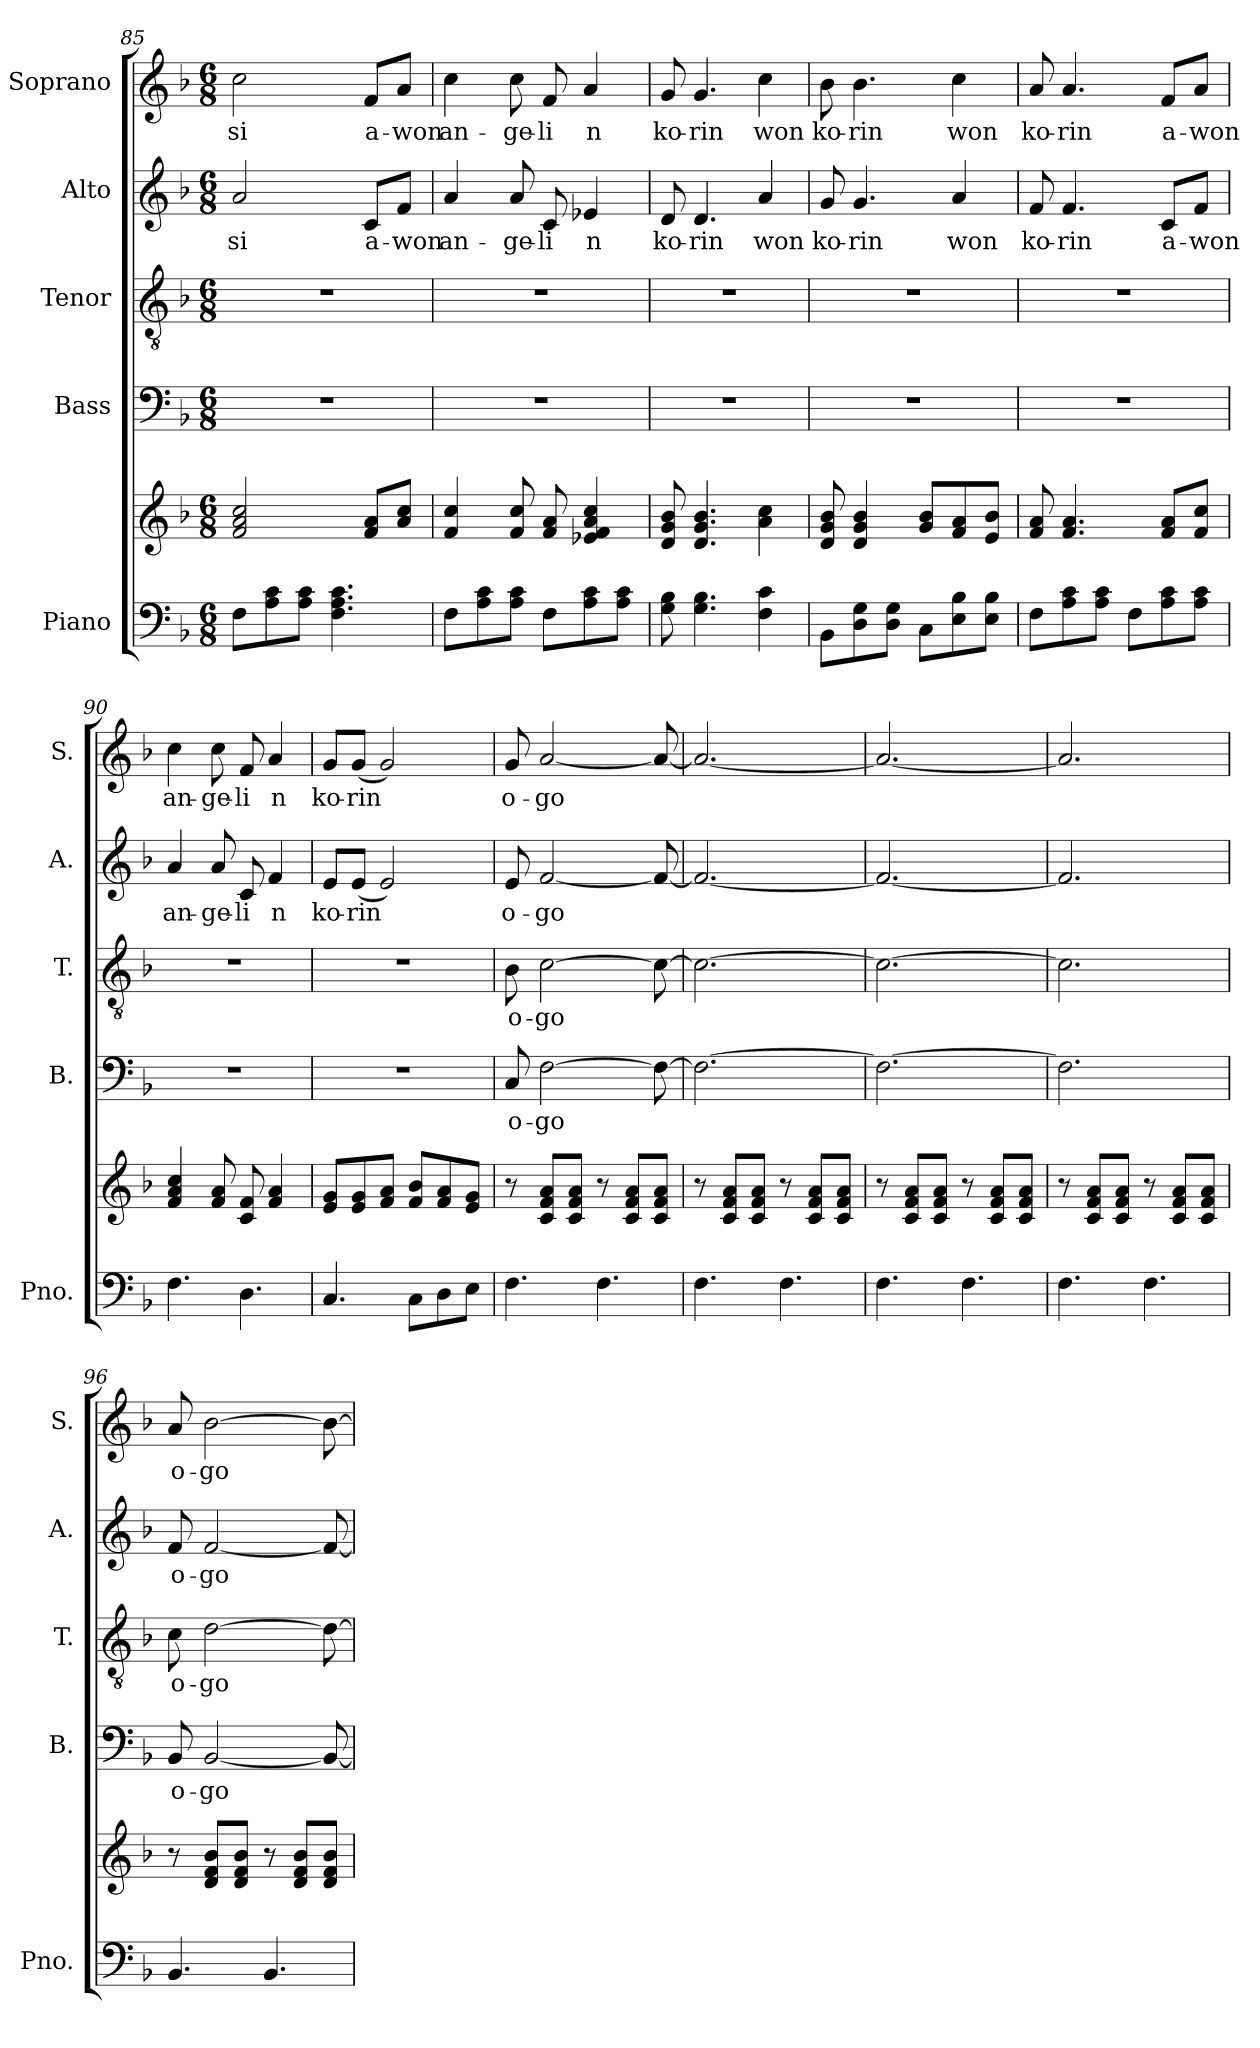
**kern	**kern	**kern	**text	**kern	**text	**kern	**text	**kern	**text
*part5	*part5	*part4	*part4	*part3	*part3	*part2	*part2	*part1	*part1
*staff6	*staff5	*staff4	*staff4	*staff3	*staff3	*staff2	*staff2	*staff1	*staff1
*I"Piano	*	*I"Bass	*	*I"Tenor	*	*I"Alto	*	*I"Soprano	*
*I'Pno.	*	*I'B.	*	*I'T.	*	*I'A.	*	*I'S.	*
*clefF4	*clefG2	*clefF4	*	*clefGv2	*	*clefG2	*	*clefG2	*
*k[b-]	*k[b-]	*k[b-]	*	*k[b-]	*	*k[b-]	*	*k[b-]	*
*M6/8	*M6/8	*M6/8	*	*M6/8	*	*M6/8	*	*M6/8	*
=85	=85	=85	=85	=85	=85	=85	=85	=85	=85
!	!	!	!	!	!	!	!LO:LY:b	!	!LO:LY:b
8F\L	2f/ 2a/ 2cc/	2.r	.	2.r	.	2a/	si	2cc\	si
8A\ 8c\	.	.	.	.	.	.	.	.	.
8A\ 8c\J	.	.	.	.	.	.	.	.	.
4.F\ 4.A\ 4.c\	.	.	.	.	.	.	.	.	.
!	!	!	!	!	!	!	!LO:LY:b	!	!LO:LY:b
.	8f/ 8a/L	.	.	.	.	8c/L	a-	8f/L	a-
!	!	!	!	!	!	!	!LO:LY:b	!	!LO:LY:b
.	8a/ 8cc/J	.	.	.	.	8f/J	-won	8a/J	-won
=86	=86	=86	=86	=86	=86	=86	=86	=86	=86
!	!	!	!	!	!	!	!LO:LY:b	!	!LO:LY:b
8F\L	4f/ 4cc/	2.r	.	2.r	.	4a/	an-	4cc\	an-
8A\ 8c\	.	.	.	.	.	.	.	.	.
!	!	!	!	!	!	!	!LO:LY:b	!	!LO:LY:b
8A\ 8c\J	8f/ 8cc/	.	.	.	.	8a/	-ge-	8cc\	-ge-
!	!	!	!	!	!	!	!LO:LY:b	!	!LO:LY:b
8F\L	8f/ 8a/	.	.	.	.	8c/	-li	8f/	-li
!	!	!	!	!	!	!	!LO:LY:b	!	!LO:LY:b
8A\ 8c\	4e-X/ 4f/ 4a/ 4cc/	.	.	.	.	4e-X/	n	4a/	n
8A\ 8c\J	.	.	.	.	.	.	.	.	.
=87	=87	=87	=87	=87	=87	=87	=87	=87	=87
!	!	!	!	!	!	!	!LO:LY:b	!	!LO:LY:b
8G\ 8B-\	8d/ 8g/ 8b-/	2.r	.	2.r	.	8d/	ko-	8g/	ko-
!	!	!	!	!	!	!	!LO:LY:b	!	!LO:LY:b
4.G\ 4.B-\	4.d/ 4.g/ 4.b-/	.	.	.	.	4.d/	-rin	4.g/	-rin
!	!	!	!	!	!	!	!LO:LY:b	!	!LO:LY:b
4F\ 4c\	4a\ 4cc\	.	.	.	.	4a/	won	4cc\	won
=88	=88	=88	=88	=88	=88	=88	=88	=88	=88
!	!	!	!	!	!	!	!LO:LY:b	!	!LO:LY:b
8BB-\L	8d/ 8g/ 8b-/	2.r	.	2.r	.	8g/	ko-	8b-\	ko-
!	!	!	!	!	!	!	!LO:LY:b	!	!LO:LY:b
8D\ 8G\	4d/ 4g/ 4b-/	.	.	.	.	4.g/	-rin	4.b-\	-rin
8D\ 8G\J	.	.	.	.	.	.	.	.	.
8C\L	8g/ 8b-/L	.	.	.	.	.	.	.	.
!	!	!	!	!	!	!	!LO:LY:b	!	!LO:LY:b
8E\ 8B-\	8f/ 8a/	.	.	.	.	4a/	won	4cc\	won
8E\ 8B-\J	8e/ 8b-/J	.	.	.	.	.	.	.	.
=89	=89	=89	=89	=89	=89	=89	=89	=89	=89
!	!	!	!	!	!	!	!LO:LY:b	!	!LO:LY:b
8F\L	8f/ 8a/	2.r	.	2.r	.	8f/	ko-	8a/	ko-
!	!	!	!	!	!	!	!LO:LY:b	!	!LO:LY:b
8A\ 8c\	4.f/ 4.a/	.	.	.	.	4.f/	-rin	4.a/	-rin
8A\ 8c\J	.	.	.	.	.	.	.	.	.
8F\L	.	.	.	.	.	.	.	.	.
!	!	!	!	!	!	!	!LO:LY:b	!	!LO:LY:b
8A\ 8c\	8f/ 8a/L	.	.	.	.	8c/L	a-	8f/L	a-
!	!	!	!	!	!	!	!LO:LY:b	!	!LO:LY:b
8A\ 8c\J	8f/ 8cc/J	.	.	.	.	8f/J	-won	8a/J	-won
=90	=90	=90	=90	=90	=90	=90	=90	=90	=90
!	!	!	!	!	!	!	!LO:LY:b	!	!LO:LY:b
4.F\	4f/ 4a/ 4cc/	2.r	.	2.r	.	4a/	an-	4cc\	an-
!	!	!	!	!	!	!	!LO:LY:b	!	!LO:LY:b
.	8f/ 8a/	.	.	.	.	8a/	-ge-	8cc\	-ge-
!	!	!	!	!	!	!	!LO:LY:b	!	!LO:LY:b
4.D\	8c/ 8f/	.	.	.	.	8c/	-li	8f/	-li
!	!	!	!	!	!	!	!LO:LY:b	!	!LO:LY:b
.	4f/ 4a/	.	.	.	.	4f/	n	4a/	n
!!LO:LB:g=z
=91	=91	=91	=91	=91	=91	=91	=91	=91	=91
!	!	!	!	!	!	!	!LO:LY:b	!	!LO:LY:b
4.C/	8e/ 8g/L	2.r	.	2.r	.	8e/L	ko-	8g/L	ko-
!	!	!	!	!	!	!	!LO:LY:b	!	!LO:LY:b
.	8e/ 8g/	.	.	.	.	(<8e/J	-rin	(<8g/J	-rin
.	8f/ 8a/J	.	.	.	.	2e/)	.	2g/)	.
8C\L	8f/ 8b-/L	.	.	.	.	.	.	.	.
8D\	8f/ 8a/	.	.	.	.	.	.	.	.
8E\J	8e/ 8g/J	.	.	.	.	.	.	.	.
=92	=92	=92	=92	=92	=92	=92	=92	=92	=92
!	!	!	!LO:LY:b	!	!LO:LY:b	!	!LO:LY:b	!	!LO:LY:b
4.F\	8r	8C/	o-	8B-\	o-	8e/	o-	8g/	o-
!	!	!	!LO:LY:b	!	!LO:LY:b	!	!LO:LY:b	!	!LO:LY:b
.	8c/ 8f/ 8a/L	[2F\	-go	[2c\	-go	[2f/	-go	[2a/	-go
.	8c/ 8f/ 8a/J	.	.	.	.	.	.	.	.
4.F\	8r	.	.	.	.	.	.	.	.
.	8c/ 8f/ 8a/L	.	.	.	.	.	.	.	.
.	8c/ 8f/ 8a/J	8F\_	.	8c\_	.	8f/_	.	8a/_	.
=93	=93	=93	=93	=93	=93	=93	=93	=93	=93
4.F\	8r	2.F\_	.	2.c\_	.	2.f/_	.	2.a/_	.
.	8c/ 8f/ 8a/L	.	.	.	.	.	.	.	.
.	8c/ 8f/ 8a/J	.	.	.	.	.	.	.	.
4.F\	8r	.	.	.	.	.	.	.	.
.	8c/ 8f/ 8a/L	.	.	.	.	.	.	.	.
.	8c/ 8f/ 8a/J	.	.	.	.	.	.	.	.
=94	=94	=94	=94	=94	=94	=94	=94	=94	=94
4.F\	8r	2.F\_	.	2.c\_	.	2.f/_	.	2.a/_	.
.	8c/ 8f/ 8a/L	.	.	.	.	.	.	.	.
.	8c/ 8f/ 8a/J	.	.	.	.	.	.	.	.
4.F\	8r	.	.	.	.	.	.	.	.
.	8c/ 8f/ 8a/L	.	.	.	.	.	.	.	.
.	8c/ 8f/ 8a/J	.	.	.	.	.	.	.	.
=95	=95	=95	=95	=95	=95	=95	=95	=95	=95
4.F\	8r	2.F\]	.	2.c\]	.	2.f/]	.	2.a/]	.
.	8c/ 8f/ 8a/L	.	.	.	.	.	.	.	.
.	8c/ 8f/ 8a/J	.	.	.	.	.	.	.	.
4.F\	8r	.	.	.	.	.	.	.	.
.	8c/ 8f/ 8a/L	.	.	.	.	.	.	.	.
.	8c/ 8f/ 8a/J	.	.	.	.	.	.	.	.
=96	=96	=96	=96	=96	=96	=96	=96	=96	=96
!	!	!	!LO:LY:b	!	!LO:LY:b	!	!LO:LY:b	!	!LO:LY:b
4.BB-/	8r	8BB-/	o-	8c\	o-	8f/	o-	8a/	o-
!	!	!	!LO:LY:b	!	!LO:LY:b	!	!LO:LY:b	!	!LO:LY:b
.	8d/ 8f/ 8b-/L	[2BB-/	-go	[2d\	-go	[2f/	-go	[2b-\	-go
.	8d/ 8f/ 8b-/J	.	.	.	.	.	.	.	.
4.BB-/	8r	.	.	.	.	.	.	.	.
.	8d/ 8f/ 8b-/L	.	.	.	.	.	.	.	.
.	8d/ 8f/ 8b-/J	8BB-/_	.	8d\_	.	8f/_	.	8b-\_	.
=	=	=	=	=	=	=	=	=	=
*-	*-	*-	*-	*-	*-	*-	*-	*-	*-
